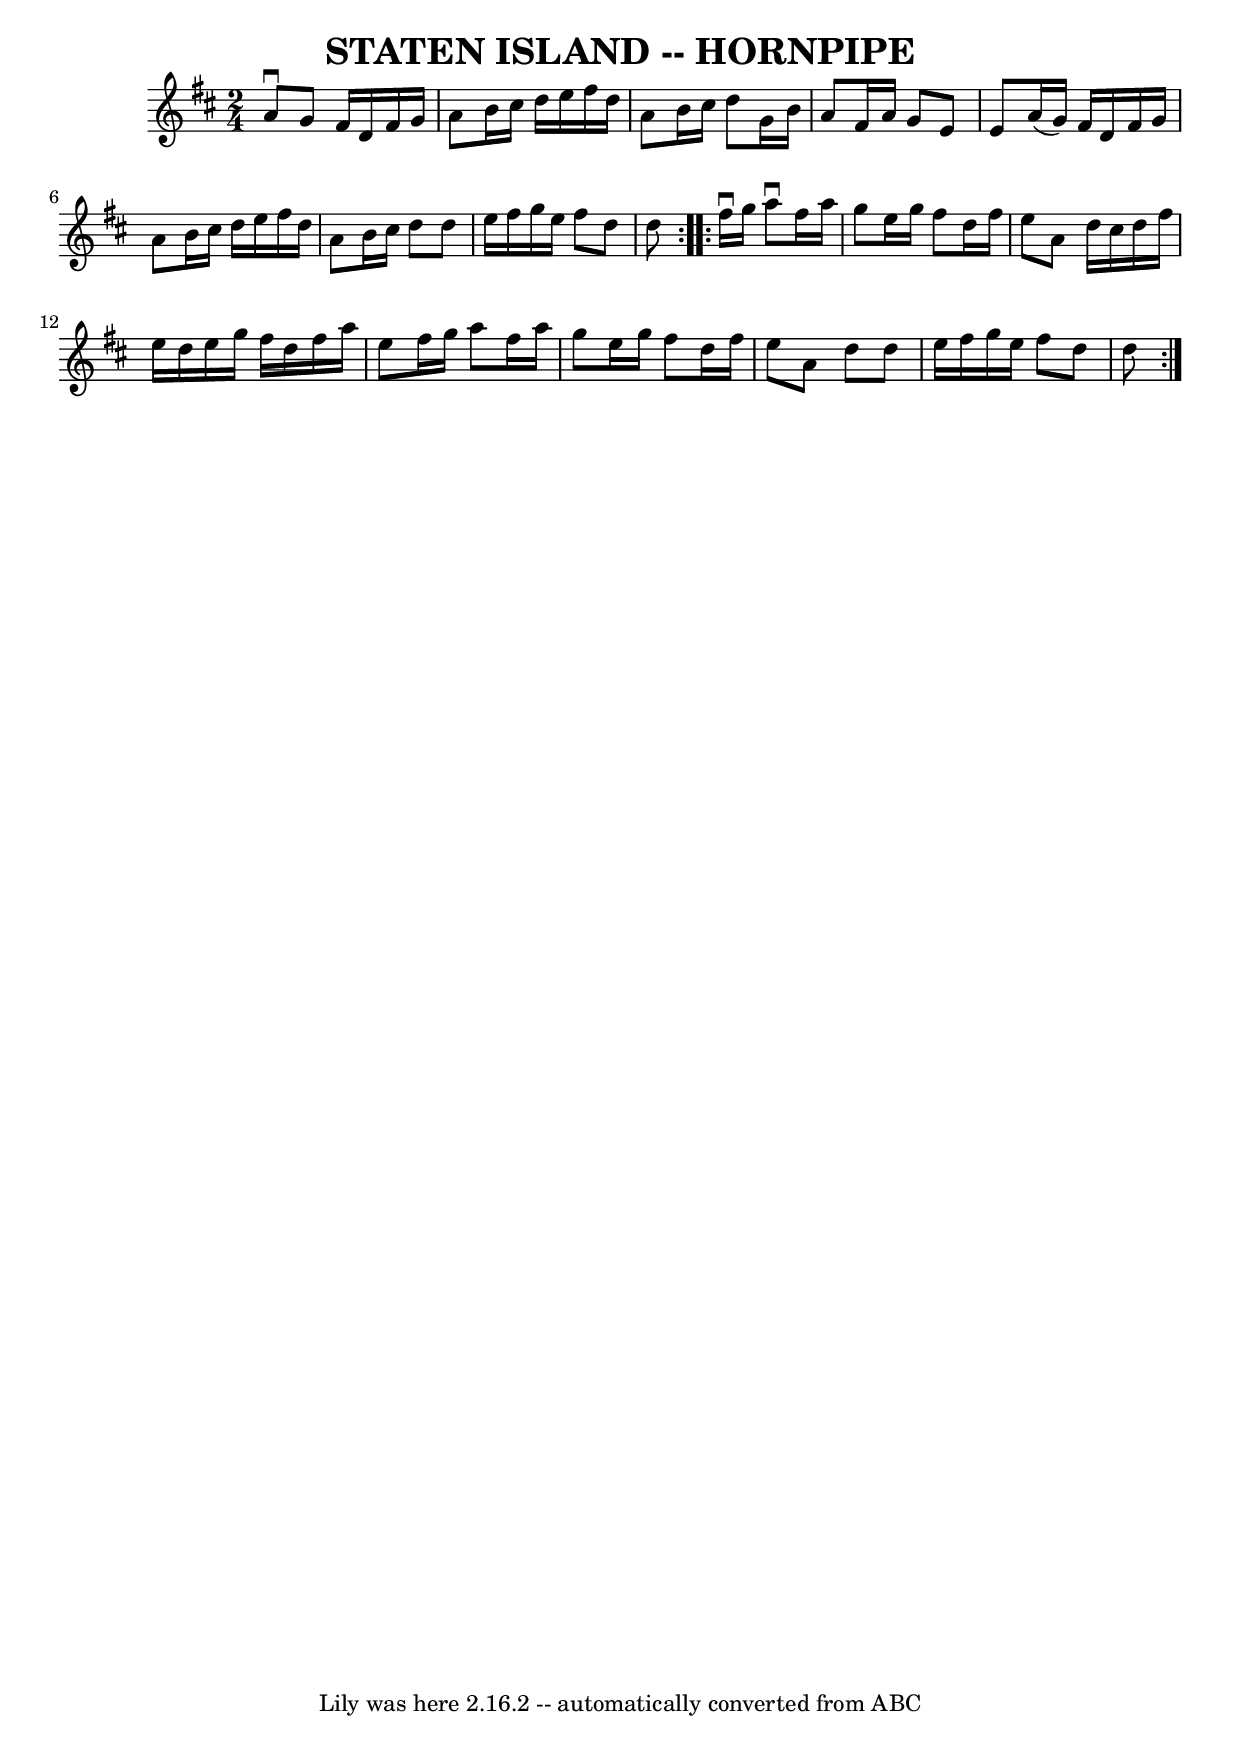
\version "2.16.2"
\include "Mammoth.ily"
\header {
  %% book = "Ryan's Mammoth Collection of Fiddle Tunes"
  crossRefNumber = "1"
  footnotes = ""
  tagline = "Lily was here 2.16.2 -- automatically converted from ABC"
  title = "STATEN ISLAND -- HORNPIPE"

}
voicedefault =  {



  \repeat volta 2 {

    \time 2/4 
    \key d \major     a'8^\downbow g'8         |
    fis'16 d'16       fis'16 g'16 a'8 b'16 cis''16     |
    d''16 e''16         fis''16 d''16 a'8 b'16 cis''16     |
    d''8 g'16 b'16        a'8 fis'16 a'16     |
    g'8 e'8 e'8 a'16 (g'16)    | |
    fis'16 d'16 fis'16 g'16 a'8 b'16         cis''16     |
    d''16 e''16 fis''16 d''16 a'8 b'16         cis''16     |
    d''8 d''8 e''16 fis''16 g''16 e''16     |
    fis''8 d''8 d''8    
  }     
  \repeat volta 2 {     fis''16^\downbow g''16         |
    a''8^\downbow fis''16 a''16 g''8        e''16 g''16     |
    fis''8 d''16 fis''16 e''8 a'8     |
    d''16 cis''16 d''16 fis''16 e''16 d''16 e''16         g''16     |
    fis''16 d''16 fis''16 a''16 e''8 fis''16         g''16    |  |
    a''8 fis''16 a''16 g''8 e''16         g''16     |
    fis''8 d''16 fis''16 e''8 a'8    |
         d''8 d''8 e''16 fis''16 g''16 e''16     |
    fis''8 d''8 
    d''8    
  }   

}

\score{
  <<

    \context Staff="default"
    {
      \voicedefault 
      
    }

  >>
  \layout {
    
  }
  \midi {
  }

}
